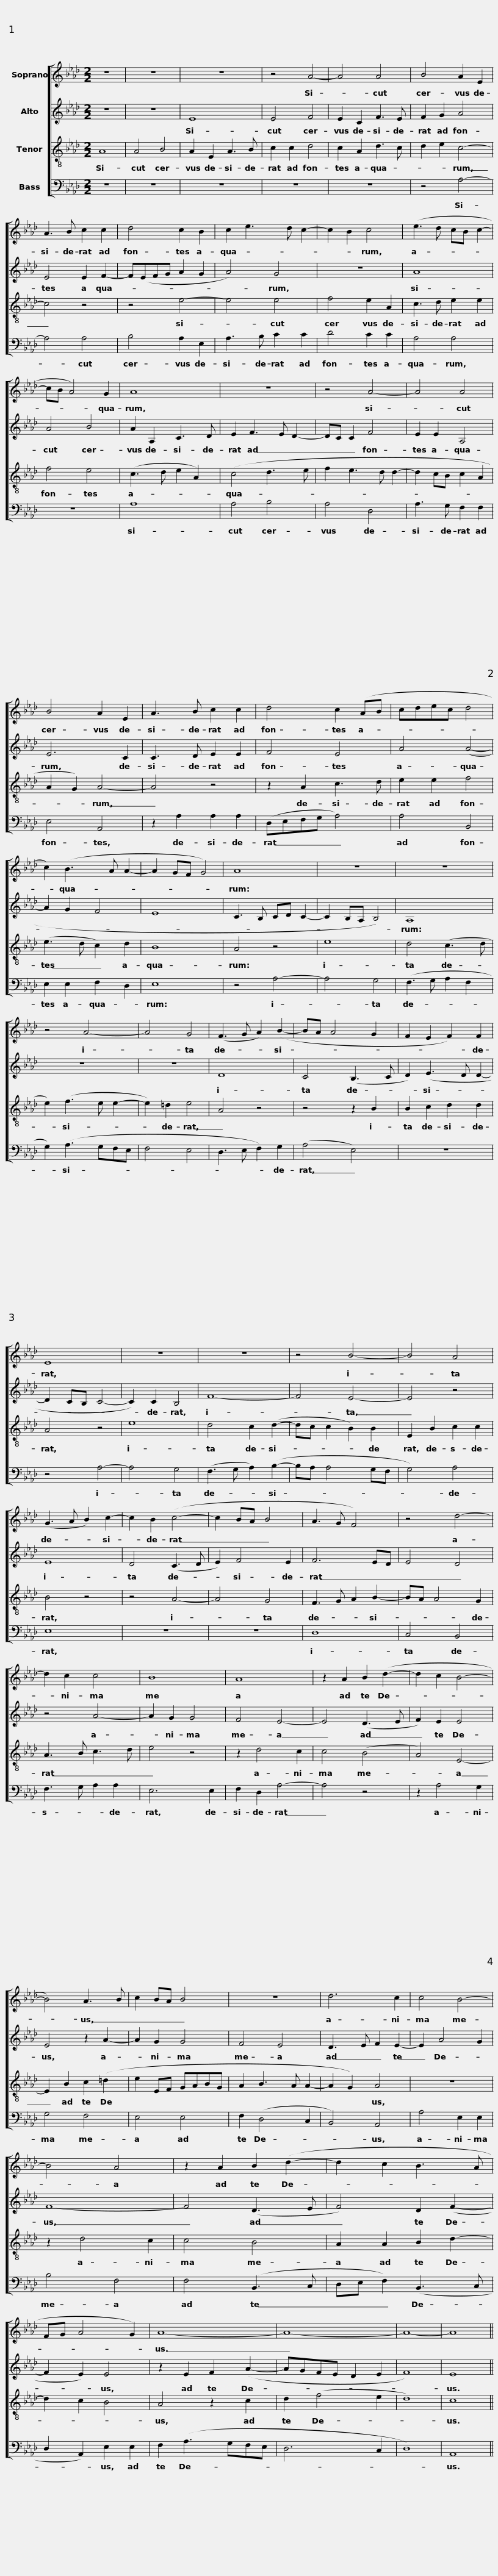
X:1
%%score [ 1 2 3 4 ]
L:1/8
M:2/2
I:linebreak $
K:Ab
V:1 treble
V:2 treble
V:3 treble-8
V:4 bass
V:1
 z8 | z8 | z8 | z4 A4- | A4 A4 | %5
 B4 A2 E2 |$ A3 B c2 c2 | d4 c2 B2 | c2- e3 d c2- | c2 B2 c4 | %10
 (e3 d cB c2- | cB A4) G2 |$ A8 | z8 | z4 A4- | %15
 A4 A4 | B4 A2 E2 | A3 B c2 c2 |$ d4 c2 (AB | cdec d4 | %20
 c2) (B3 A A2- | A2 GF G4) | A8 | z8 |$ z8 | %25
 z4 A4- | A4 G4 | (F3 G A2) (B2- | BA A4 G2 | F2 E2 F2) F2 |$ %30
 E8 | z8 | z8 | z4 B4- | B4 A4 | %35
 (G3 A B2) c2- | c2 B2 (c4- |$ c2 BA B4 | A3 G F4) | z4 d4- | %40
 d2 c2 c4 | B8 | A8 | z2 A2 B2 (d2- |$ d2 c2 B4- | %45
 B4) A3 B | c2 BA B4 | z8 | d6 c2 | c4 B4- | %50
 B4 A4 |$ z2 A2 B2 (d2- | d2 c2 B3 A | FG A4 G2) | A8- | %55
 A8- | A8- | A8 || %58
V:2
 z8 | z8 | E8 | E4 F4 | E2 C2 F3 E | %5
 F2 G2 A4 |$ E4 E2 F2- | F(EFG A2 G2 | A4) G4 | z8 | %10
 A8 | A4 B4 |$ A2 A,2 C3 D | E2 F3- E D2- | DC C2 F4 | %15
 E2 E2 A,4 | E6 C2 | C3 D E2 E2 |$ F4 E4 | A4 (A4- | %20
 A2 G2 F4 | E8 | C3 B, CD C2- | C2 B,A, B,4) |$ A,8 | %25
 z8 | z8 | D8 | C4 (B,3 C | D2) (E3 D D2- |$ %30
 D2 CB, C4- | C2) C2 B,4 | F8- | F4 E4- | E4 z4 | %35
 E8 | D4 (C3 D |$ E2) F4 E2 | F6 ED | E4 D4 | %40
 z4 A4- | A2 G2 G4 | F4 E4- | E4 (D3 E |$ F2) E2 E4 | %45
 E4 z2 A2- | A2 G2 G4 | F4 E4 | D3 E F2 E2- | E2 A4 G2 | %50
 F8- |$ F4 (D3 E | F4) D2 (F2- | F2 E2) E4 | z2 E2 F2 (A2- | %55
 AGFE D2 E2 | F8) | E8 || %58
V:3
 A8 | A4 B4 | A2 E2 A3 B | c2 c2 d4 | c2 A2 d3- c | %5
 d2 e2 c4- |$ c4 z4 | z4 e4- | e4 e4 | f4 e2 A2 | %10
 c3 d e2 e2 | f4 e4 |$ (c3 d e2 A2) | (c4 d3 e | f2 e3 d d2- | %15
 d2 cB c2 A2 | A2 G2) A4- | A4 z4 |$ z2 A2 c3 d | e2 e2 f4 | %20
 (e3 d c2) d2 | B8 | A4 z4 | e8 |$ d4 (c3 d | %25
 e2) (f3 e e2- | e2) =d2 e4 | A4 z4 | z4 z2 B2 | B2 c2 d2 d2 |$ %30
 A4 z4 | e8 | d4 c2 (d2- | dc c2 B2) B2 | E2 B2 c2 c2 | %35
 B4 z4 | z4 A4- |$ A4 G4 | F3 G A2 B2- | BA A4 G2 | %40
 A3 B c3 d | e4 z4 | z2 d4 c2 | c4 (B4 |$ A4) E4- | %45
 E2 B2 c2 (=d2 | e2 EF GABG | A2 B3 A A2- | A2 G2) A4 | z8 | %50
 z2 d4 c2 |$ c4 B4 | A2 A2 B2 d2- | d2 c2 B4 | A4 z2 c2 | %55
 d2 (f4 e2 | d8) | c8 || %58
V:4
 z8 | z8 | z8 | z8 | z8 | %5
 z4 A,4- |$ A,4 A,4 | B,4 A,2 E,2 | A,3 B, C2 C2 | D4 C2 C2 | %10
 A,4 A,4 | z8 |$ A,8 | A,4 B,4 | A,4 D,4 | %15
 A,3 G, F,2 F,2 | E,4 A,,4 | z2 A,2 A,2 A,2 |$ (D,E,F,G, A,4) | A,4 B,,4 | %20
 E,2 E,2 F,2 D,2 | E,8 | z4 A,4- | A,4 G,4 |$ (F,3 G, A,2 F,2 | %25
 G,2) (A,3 G,F,E, | F,4 E,4 | D,3 E, F,2) G,2 | (A,4 E,4) | z8 |$ %30
 z4 A,4- | A,4 G,4 | (F,3 G, A,2) (B,2- | B,A, A,4 G,F, | G,4) A,4 | %35
 E,8 | z8 |$ z8 | D,8 | C,4 B,,4 | %40
 F,3 G, A,2 A,2 | E,6 E,2 | F,2 D,2 A,4- | A,4 z4 |$ z2 A,4 G,2 | %45
 G,4 F,4 | E,4 E,4 | F,2 (D,4 C,2 | B,,4) A,,4 | A,4 E,2 E,2 | %50
 B,4 F,4 |$ F,4 (B,,3 C, | D,E, F,2) (B,,3 C, | D,2 A,,2) E,2 E,2 | F,2 (A,3 G,F,E, | %55
 D,6 C,2 | D,8) | A,,8 || %58
